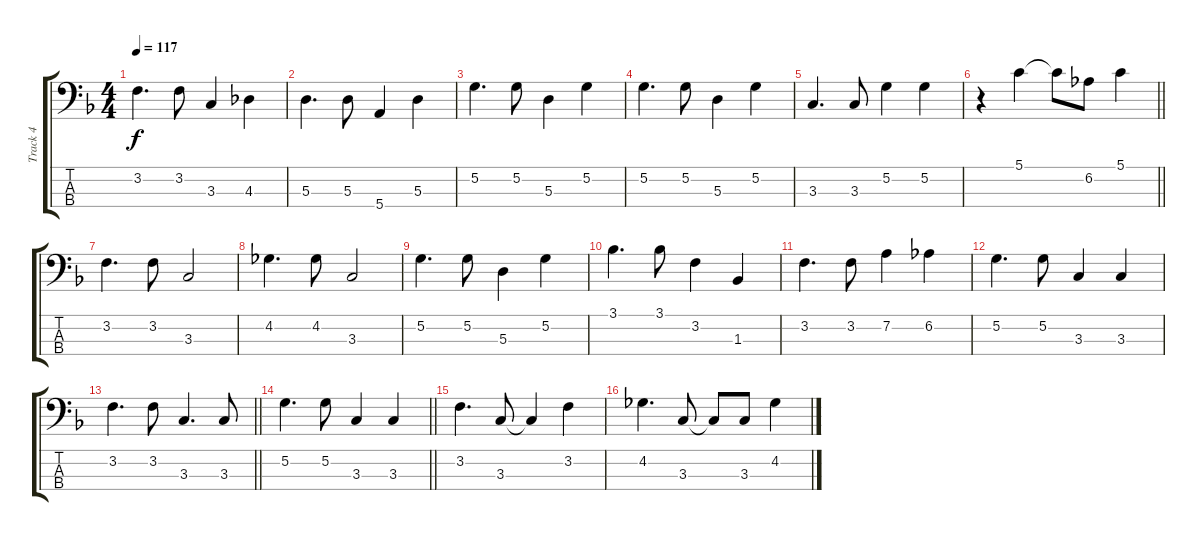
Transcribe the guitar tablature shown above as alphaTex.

\track ("Track 4" "Track 4") {instrument electricbassfinger}
\staff {score tabs}
\tuning (G2 D2 A1 E1) {hide}
\ts (4 4)
\tempo 117
\clef f4
\ks f
3.2.4{d dy f} 3.2.8 3.3.4 4.3.4 |
5.3.4{d} 5.3.8 5.4.4 5.3.4 |
5.2.4{d} 5.2.8 5.3.4 5.2.4 |
5.2.4{d} 5.2.8 5.3.4 5.2.4 |
3.3.4{d} 3.3.8 5.2.4 5.2.4 |
\barLineRight lightlight
r.4 5.1.4 5.1{t}.8 6.2.8 5.1.4 |
3.2.4{d} 3.2.8 3.3.2 |
4.2.4{d} 4.2.8 3.3.2 |
5.2.4{d} 5.2.8 5.3.4 5.2.4 |
3.1.4{d} 3.1.8 3.2.4 1.3.4 |
3.2.4{d} 3.2.8 7.2.4 6.2.4 |
5.2.4{d} 5.2.8 3.3.4 3.3.4 |
\barLineRight lightlight
3.2.4{d} 3.2.8 3.3.4{d} 3.3.8 |
\barLineRight lightlight
5.2.4{d} 5.2.8 3.3.4 3.3.4 |
3.2.4{d} 3.3.8 3.3{t}.4 3.2.4 |
4.2.4{d} 3.3.8 3.3{t}.8 3.3.8 4.2.4
